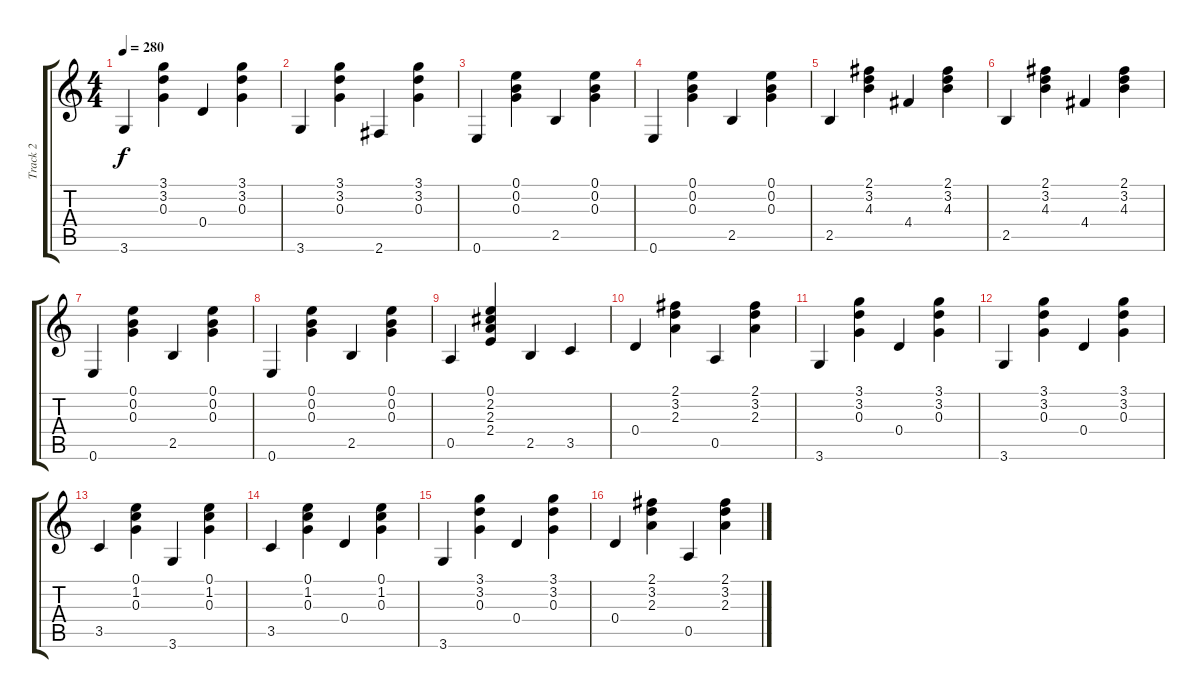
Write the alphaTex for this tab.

\track ("Track 2" "Track 2") {instrument acousticguitarsteel}
\staff {score tabs}
\tuning (E4 B3 G3 D3 A2 E2) {hide}
\ts (4 4)
\tempo 280
\clef g2
\ks c
3.6.4{dy f} (3.1 3.2 0.3).4 0.4.4 (3.1 3.2 0.3).4 |
3.6.4 (3.1 3.2 0.3).4 2.6.4 (3.1 3.2 0.3).4 |
0.6.4 (0.1 0.2 0.3).4 2.5.4 (0.1 0.2 0.3).4 |
0.6.4 (0.1 0.2 0.3).4 2.5.4 (0.1 0.2 0.3).4 |
2.5.4 (2.1 3.2 4.3).4 4.4.4 (2.1 3.2 4.3).4 |
2.5.4 (2.1 3.2 4.3).4 4.4.4 (2.1 3.2 4.3).4 |
0.6.4 (0.1 0.2 0.3).4 2.5.4 (0.1 0.2 0.3).4 |
0.6.4 (0.1 0.2 0.3).4 2.5.4 (0.1 0.2 0.3).4 |
0.5.4 (0.1 2.2 2.3 2.4).4 2.5.4 3.5.4 |
0.4.4 (2.1 3.2 2.3).4 0.5.4 (2.1 3.2 2.3).4 |
3.6.4 (3.1 3.2 0.3).4 0.4.4 (3.1 3.2 0.3).4 |
3.6.4 (3.1 3.2 0.3).4 0.4.4 (3.1 3.2 0.3).4 |
3.5.4 (0.1 1.2 0.3).4 3.6.4 (0.1 1.2 0.3).4 |
3.5.4 (0.1 1.2 0.3).4 0.4.4 (0.1 1.2 0.3).4 |
3.6.4 (3.1 3.2 0.3).4 0.4.4 (3.1 3.2 0.3).4 |
0.4.4 (2.1 3.2 2.3).4 0.5.4 (2.1 3.2 2.3).4
